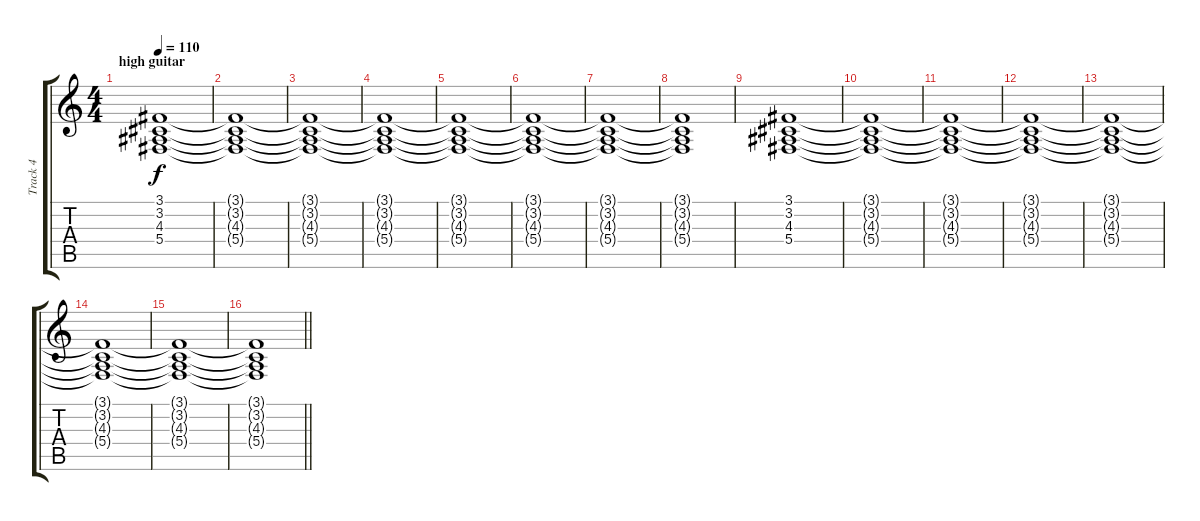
\track ("Track 4" "Track 4") {instrument pad2warm}
\staff {score tabs}
\tuning (Eb4 Bb3 Gb3 Db3 Ab2 Db2) {hide}
\ts (4 4)
\section ("" "high guitar")
\tempo 110
\clef g2
\ks c
(3.1 3.2 4.3 5.4).1{dy f} |
(3.1{t} 3.2{t} 4.3{t} 5.4{t}).1 |
(3.1{t} 3.2{t} 4.3{t} 5.4{t}).1 |
(3.1{t} 3.2{t} 4.3{t} 5.4{t}).1 |
(3.1{t} 3.2{t} 4.3{t} 5.4{t}).1 |
(3.1{t} 3.2{t} 4.3{t} 5.4{t}).1 |
(3.1{t} 3.2{t} 4.3{t} 5.4{t}).1 |
(3.1{t} 3.2{t} 4.3{t} 5.4{t}).1 |
(3.1 3.2 4.3 5.4).1 |
(3.1{t} 3.2{t} 4.3{t} 5.4{t}).1 |
(3.1{t} 3.2{t} 4.3{t} 5.4{t}).1 |
(3.1{t} 3.2{t} 4.3{t} 5.4{t}).1 |
(3.1{t} 3.2{t} 4.3{t} 5.4{t}).1 |
(3.1{t} 3.2{t} 4.3{t} 5.4{t}).1 |
(3.1{t} 3.2{t} 4.3{t} 5.4{t}).1 |
\barLineRight lightlight
(3.1{t} 3.2{t} 4.3{t} 5.4{t}).1
